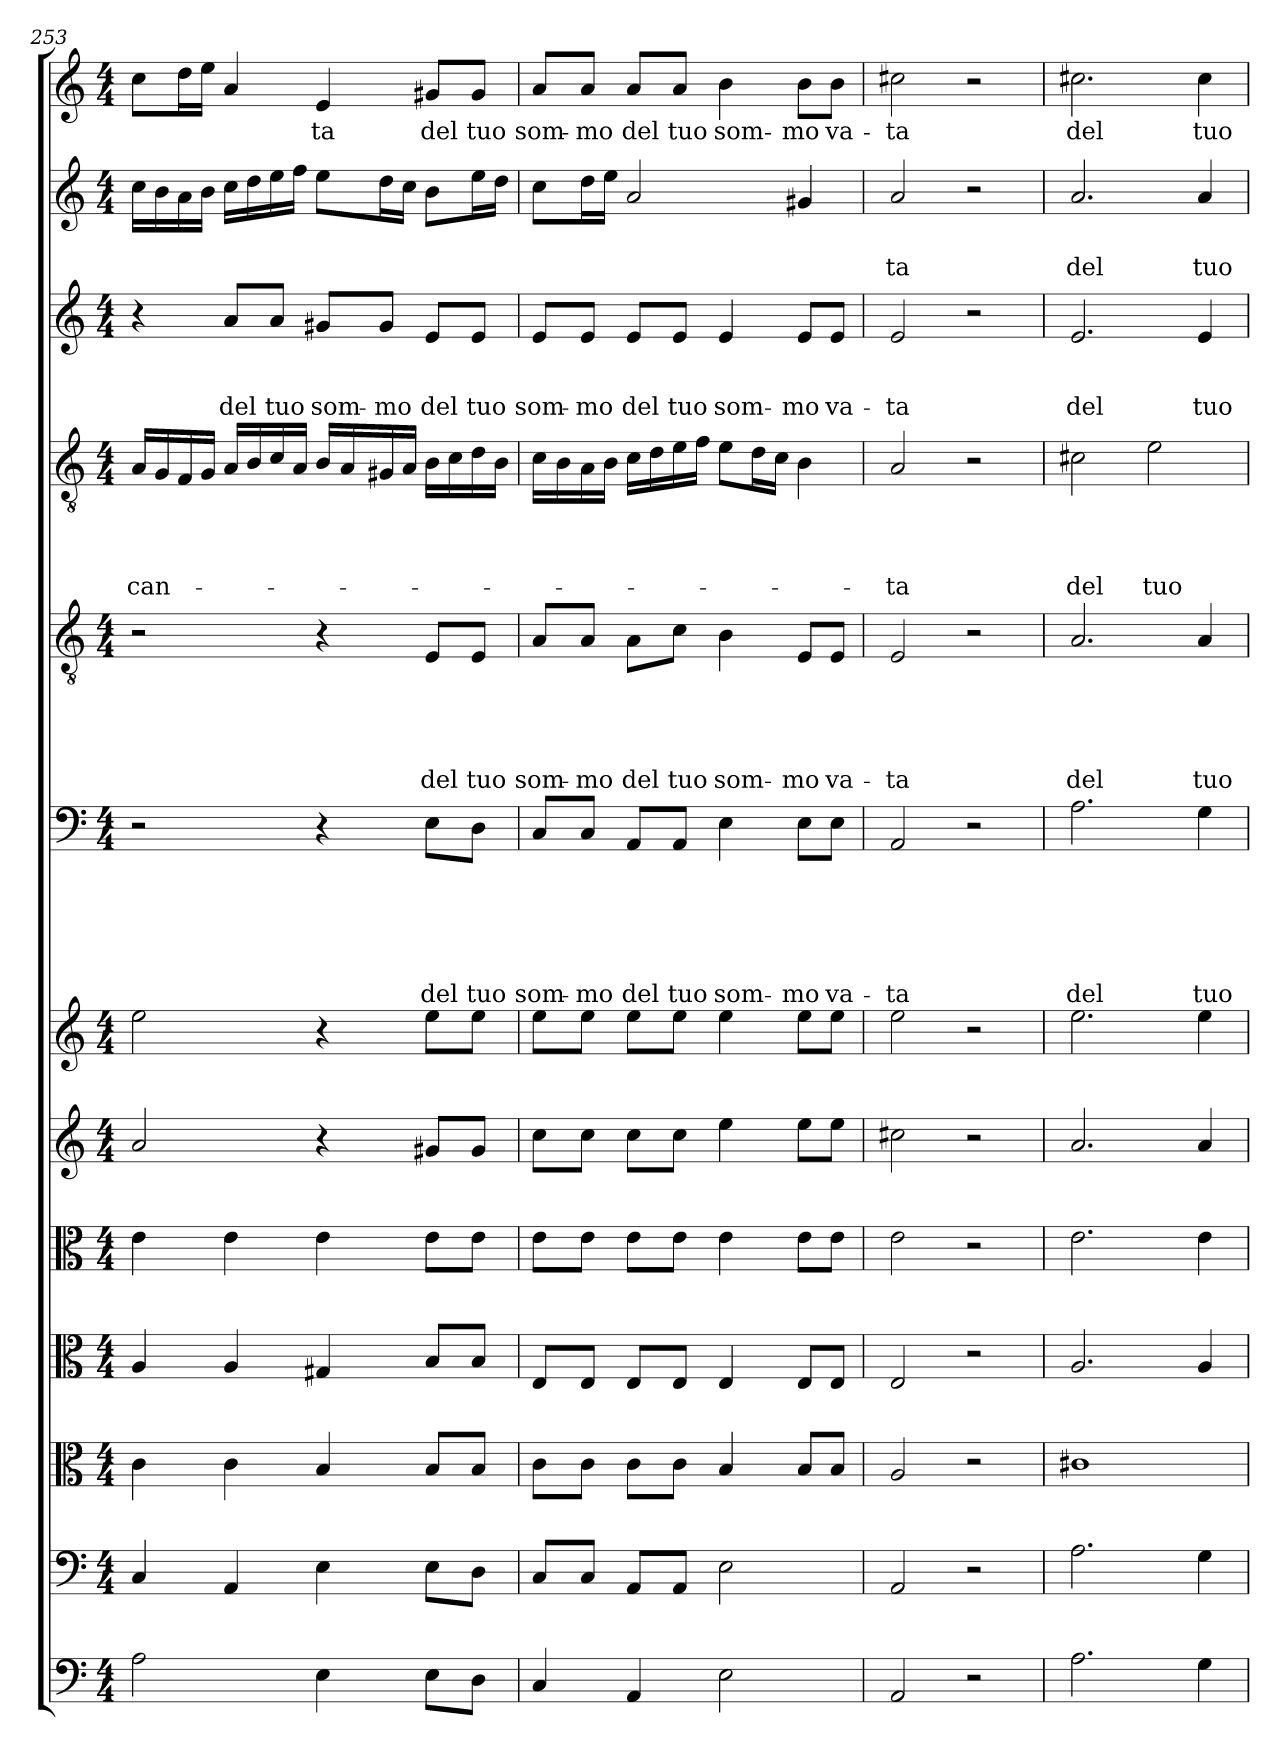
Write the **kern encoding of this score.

**kern	**kern	**kern	**kern	**kern	**kern	**kern	**kern	**text	**text	**text	**text	**text	**text	**kern	**text	**text	**text	**text	**text	**kern	**text	**text	**text	**text	**kern	**text	**text	**text	**kern	**text	**text	**kern	**text
*part13	*part12	*part11	*part10	*part9	*part8	*part7	*part6	*part6	*part6	*part6	*part6	*part6	*part6	*part5	*part5	*part5	*part5	*part5	*part5	*part4	*part4	*part4	*part4	*part4	*part3	*part3	*part3	*part3	*part2	*part2	*part2	*part1	*part1
*staff13	*staff12	*staff11	*staff10	*staff9	*staff8	*staff7	*staff6	*staff6	*staff6	*staff6	*staff6	*staff6	*staff6	*staff5	*staff5	*staff5	*staff5	*staff5	*staff5	*staff4	*staff4	*staff4	*staff4	*staff4	*staff3	*staff3	*staff3	*staff3	*staff2	*staff2	*staff2	*staff1	*staff1
*clefF4	*clefF4	*clefC3	*clefC3	*clefC3	*clefG2	*clefG2	*clefF4	*	*	*	*	*	*	*clefGv2	*	*	*	*	*	*clefGv2	*	*	*	*	*clefG2	*	*	*	*clefG2	*	*	*clefG2	*
*k[]	*k[]	*k[]	*k[]	*k[]	*k[]	*k[]	*k[]	*	*	*	*	*	*	*k[]	*	*	*	*	*	*k[]	*	*	*	*	*k[]	*	*	*	*k[]	*	*	*k[]	*
*C:	*C:	*C:	*C:	*C:	*C:	*C:	*C:	*	*	*	*	*	*	*C:	*	*	*	*	*	*C:	*	*	*	*	*C:	*	*	*	*C:	*	*	*C:	*
*M4/4	*M4/4	*M4/4	*M4/4	*M4/4	*M4/4	*M4/4	*M4/4	*	*	*	*	*	*	*M4/4	*	*	*	*	*	*M4/4	*	*	*	*	*M4/4	*	*	*	*M4/4	*	*	*M4/4	*
=253	=253	=253	=253	=253	=253	=253	=253	=253	=253	=253	=253	=253	=253	=253	=253	=253	=253	=253	=253	=253	=253	=253	=253	=253	=253	=253	=253	=253	=253	=253	=253	=253	=253
!	!	!	!	!	!	!	!	!	!	!	!	!	!	!	!	!	!	!	!	!	!	!	!	!LO:LY:b	!	!	!	!	!	!	!	!	!
2A\	4C/	4c\	4A/	4e\	2a/	2ee\	2r	.	.	.	.	.	.	2r	.	.	.	.	.	16A/LL	.	.	.	can-	4r	.	.	.	16cc\LL	.	.	8cc\L	.
.	.	.	.	.	.	.	.	.	.	.	.	.	.	.	.	.	.	.	.	16G/	.	.	.	.	.	.	.	.	16b\	.	.	.	.
.	.	.	.	.	.	.	.	.	.	.	.	.	.	.	.	.	.	.	.	16F/	.	.	.	.	.	.	.	.	16a\	.	.	16dd\L	.
.	.	.	.	.	.	.	.	.	.	.	.	.	.	.	.	.	.	.	.	16G/JJ	.	.	.	.	.	.	.	.	16b\JJ	.	.	16ee\JJ	.
!	!	!	!	!	!	!	!	!	!	!	!	!	!	!	!	!	!	!	!	!	!	!	!	!	!	!	!	!LO:LY:b	!	!	!	!	!
.	4AA/	4c\	4A/	4e\	.	.	.	.	.	.	.	.	.	.	.	.	.	.	.	16A/LL	.	.	.	.	8a/L	.	.	del	16cc\LL	.	.	4a/	.
.	.	.	.	.	.	.	.	.	.	.	.	.	.	.	.	.	.	.	.	16B/	.	.	.	.	.	.	.	.	16dd\	.	.	.	.
!	!	!	!	!	!	!	!	!	!	!	!	!	!	!	!	!	!	!	!	!	!	!	!	!	!	!	!	!LO:LY:b	!	!	!	!	!
.	.	.	.	.	.	.	.	.	.	.	.	.	.	.	.	.	.	.	.	16c/	.	.	.	.	8a/J	.	.	tuo	16ee\	.	.	.	.
.	.	.	.	.	.	.	.	.	.	.	.	.	.	.	.	.	.	.	.	16A/JJ	.	.	.	.	.	.	.	.	16ff\JJ	.	.	.	.
!	!	!	!	!	!	!	!	!	!	!	!	!	!	!	!	!	!	!	!	!	!	!	!	!	!	!	!	!LO:LY:b	!	!	!	!	!LO:LY:b
4E\	4E\	4B/	4G#X/	4e\	4r	4r	4r	.	.	.	.	.	.	4r	.	.	.	.	.	16B/LL	.	.	.	.	8g#X/L	.	.	som-	8ee\L	.	.	4e/	-ta
.	.	.	.	.	.	.	.	.	.	.	.	.	.	.	.	.	.	.	.	16A/	.	.	.	.	.	.	.	.	.	.	.	.	.
!	!	!	!	!	!	!	!	!	!	!	!	!	!	!	!	!	!	!	!	!	!	!	!	!	!	!	!	!LO:LY:b	!	!	!	!	!
.	.	.	.	.	.	.	.	.	.	.	.	.	.	.	.	.	.	.	.	16G#X/	.	.	.	.	8g#/J	.	.	-mo	16dd\L	.	.	.	.
.	.	.	.	.	.	.	.	.	.	.	.	.	.	.	.	.	.	.	.	16A/JJ	.	.	.	.	.	.	.	.	16cc\JJ	.	.	.	.
!	!	!	!	!	!	!	!	!	!	!	!	!	!LO:LY:b	!	!	!	!	!	!LO:LY:b	!	!	!	!	!	!	!	!	!LO:LY:b	!	!	!	!	!LO:LY:b
8E\L	8E\L	8B/L	8B/L	8e\L	8g#X/L	8ee\L	8E\L	.	.	.	.	.	del	8E/L	.	.	.	.	del	16B\LL	.	.	.	.	8e/L	.	.	del	8b\L	.	.	8g#X/L	del
.	.	.	.	.	.	.	.	.	.	.	.	.	.	.	.	.	.	.	.	16c\	.	.	.	.	.	.	.	.	.	.	.	.	.
!	!	!	!	!	!	!	!	!	!	!	!	!	!LO:LY:b	!	!	!	!	!	!LO:LY:b	!	!	!	!	!	!	!	!	!LO:LY:b	!	!	!	!	!LO:LY:b
8D\J	8D\J	8B/J	8B/J	8e\J	8g#/J	8ee\J	8D\J	.	.	.	.	.	tuo	8E/J	.	.	.	.	tuo	16d\	.	.	.	.	8e/J	.	.	tuo	16ee\L	.	.	8g#/J	tuo
.	.	.	.	.	.	.	.	.	.	.	.	.	.	.	.	.	.	.	.	16B\JJ	.	.	.	.	.	.	.	.	16dd\JJ	.	.	.	.
!!LO:PB:g=z
=254	=254	=254	=254	=254	=254	=254	=254	=254	=254	=254	=254	=254	=254	=254	=254	=254	=254	=254	=254	=254	=254	=254	=254	=254	=254	=254	=254	=254	=254	=254	=254	=254	=254
!	!	!	!	!	!	!	!	!	!	!	!	!	!LO:LY:b	!	!	!	!	!	!LO:LY:b	!	!	!	!	!	!	!	!	!LO:LY:b	!	!	!	!	!LO:LY:b
4C/	8C/L	8c\L	8E/L	8e\L	8cc\L	8ee\L	8C/L	.	.	.	.	.	som-	8A/L	.	.	.	.	som-	16c\LL	.	.	.	.	8e/L	.	.	som-	8cc\L	.	.	8a/L	som-
.	.	.	.	.	.	.	.	.	.	.	.	.	.	.	.	.	.	.	.	16B\	.	.	.	.	.	.	.	.	.	.	.	.	.
!	!	!	!	!	!	!	!	!	!	!	!	!	!LO:LY:b	!	!	!	!	!	!LO:LY:b	!	!	!	!	!	!	!	!	!LO:LY:b	!	!	!	!	!LO:LY:b
.	8C/J	8c\J	8E/J	8e\J	8cc\J	8ee\J	8C/J	.	.	.	.	.	-mo	8A/J	.	.	.	.	-mo	16A\	.	.	.	.	8e/J	.	.	-mo	16dd\L	.	.	8a/J	-mo
.	.	.	.	.	.	.	.	.	.	.	.	.	.	.	.	.	.	.	.	16B\JJ	.	.	.	.	.	.	.	.	16ee\JJ	.	.	.	.
!	!	!	!	!	!	!	!	!	!	!	!	!	!LO:LY:b	!	!	!	!	!	!LO:LY:b	!	!	!	!	!	!	!	!	!LO:LY:b	!	!	!	!	!LO:LY:b
4AA/	8AA/L	8c\L	8E/L	8e\L	8cc\L	8ee\L	8AA/L	.	.	.	.	.	del	8A\L	.	.	.	.	del	16c\LL	.	.	.	.	8e/L	.	.	del	2a/	.	.	8a/L	del
.	.	.	.	.	.	.	.	.	.	.	.	.	.	.	.	.	.	.	.	16d\	.	.	.	.	.	.	.	.	.	.	.	.	.
!	!	!	!	!	!	!	!	!	!	!	!	!	!LO:LY:b	!	!	!	!	!	!LO:LY:b	!	!	!	!	!	!	!	!	!LO:LY:b	!	!	!	!	!LO:LY:b
.	8AA/J	8c\J	8E/J	8e\J	8cc\J	8ee\J	8AA/J	.	.	.	.	.	tuo	8c\J	.	.	.	.	tuo	16e\	.	.	.	.	8e/J	.	.	tuo	.	.	.	8a/J	tuo
.	.	.	.	.	.	.	.	.	.	.	.	.	.	.	.	.	.	.	.	16f\JJ	.	.	.	.	.	.	.	.	.	.	.	.	.
!	!	!	!	!	!	!	!	!	!	!	!	!	!LO:LY:b	!	!	!	!	!	!LO:LY:b	!	!	!	!	!	!	!	!	!LO:LY:b	!	!	!	!	!LO:LY:b
2E\	2E\	4B/	4E/	4e\	4ee\	4ee\	4E\	.	.	.	.	.	som-	4B\	.	.	.	.	som-	8e\L	.	.	.	.	4e/	.	.	som-	.	.	.	4b\	som-
.	.	.	.	.	.	.	.	.	.	.	.	.	.	.	.	.	.	.	.	16d\L	.	.	.	.	.	.	.	.	.	.	.	.	.
.	.	.	.	.	.	.	.	.	.	.	.	.	.	.	.	.	.	.	.	16c\JJ	.	.	.	.	.	.	.	.	.	.	.	.	.
!	!	!	!	!	!	!	!	!	!	!	!	!	!LO:LY:b	!	!	!	!	!	!LO:LY:b	!	!	!	!	!	!	!	!	!LO:LY:b	!	!	!	!	!LO:LY:b
.	.	8B/L	8E/L	8e\L	8ee\L	8ee\L	8E\L	.	.	.	.	.	-mo	8E/L	.	.	.	.	-mo	4B\	.	.	.	.	8e/L	.	.	-mo	4g#X/	.	.	8b\L	-mo
!	!	!	!	!	!	!	!	!	!	!	!	!	!LO:LY:b	!	!	!	!	!	!LO:LY:b	!	!	!	!	!	!	!	!	!LO:LY:b	!	!	!	!	!LO:LY:b
.	.	8B/J	8E/J	8e\J	8ee\J	8ee\J	8E\J	.	.	.	.	.	va-	8E/J	.	.	.	.	va-	.	.	.	.	.	8e/J	.	.	va-	.	.	.	8b\J	va-
=255	=255	=255	=255	=255	=255	=255	=255	=255	=255	=255	=255	=255	=255	=255	=255	=255	=255	=255	=255	=255	=255	=255	=255	=255	=255	=255	=255	=255	=255	=255	=255	=255	=255
!	!	!	!	!	!	!	!	!	!	!	!	!	!LO:LY:b	!	!	!	!	!	!LO:LY:b	!	!	!	!	!LO:LY:b	!	!	!	!LO:LY:b	!	!	!LO:LY:b	!	!LO:LY:b
2AA/	2AA/	2A/	2E/	2e\	2cc#X\	2ee\	2AA/	.	.	.	.	.	-ta	2E/	.	.	.	.	-ta	2A/	.	.	.	-ta	2e/	.	.	-ta	2a/	.	-ta	2cc#X\	-ta
2r	2r	2r	2r	2r	2r	2r	2r	.	.	.	.	.	.	2r	.	.	.	.	.	2r	.	.	.	.	2r	.	.	.	2r	.	.	2r	.
=256	=256	=256	=256	=256	=256	=256	=256	=256	=256	=256	=256	=256	=256	=256	=256	=256	=256	=256	=256	=256	=256	=256	=256	=256	=256	=256	=256	=256	=256	=256	=256	=256	=256
!	!	!	!	!	!	!	!	!	!	!	!	!	!LO:LY:b	!	!	!	!	!	!LO:LY:b	!	!	!	!	!LO:LY:b	!	!	!	!LO:LY:b	!	!	!LO:LY:b	!	!LO:LY:b
2.A\	2.A\	1c#X	2.A/	2.e\	2.a/	2.ee\	2.A\	.	.	.	.	.	del	2.A/	.	.	.	.	del	2c#X\	.	.	.	del	2.e/	.	.	del	2.a/	.	del	2.cc#X\	del
!	!	!	!	!	!	!	!	!	!	!	!	!	!	!	!	!	!	!	!	!	!	!	!	!LO:LY:b	!	!	!	!	!	!	!	!	!
.	.	.	.	.	.	.	.	.	.	.	.	.	.	.	.	.	.	.	.	2e\	.	.	.	tuo	.	.	.	.	.	.	.	.	.
!	!	!	!	!	!	!	!	!	!	!	!	!	!LO:LY:b	!	!	!	!	!	!LO:LY:b	!	!	!	!	!	!	!	!	!LO:LY:b	!	!	!LO:LY:b	!	!LO:LY:b
4G\	4G\	.	4A/	4e\	4a/	4ee\	4G\	.	.	.	.	.	tuo	4A/	.	.	.	.	tuo	.	.	.	.	.	4e/	.	.	tuo	4a/	.	tuo	4cc#\	tuo
=	=	=	=	=	=	=	=	=	=	=	=	=	=	=	=	=	=	=	=	=	=	=	=	=	=	=	=	=	=	=	=	=	=
*-	*-	*-	*-	*-	*-	*-	*-	*-	*-	*-	*-	*-	*-	*-	*-	*-	*-	*-	*-	*-	*-	*-	*-	*-	*-	*-	*-	*-	*-	*-	*-	*-	*-
